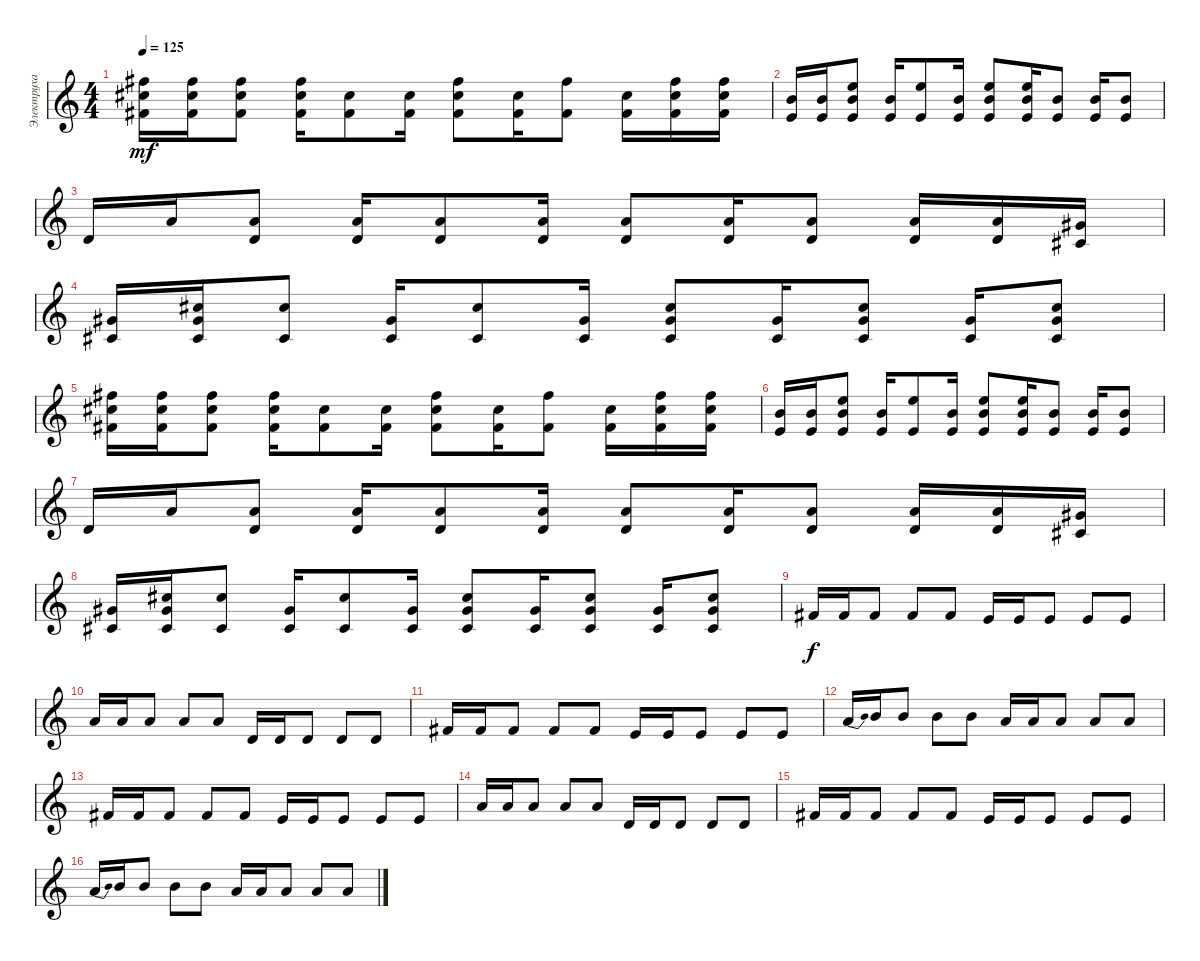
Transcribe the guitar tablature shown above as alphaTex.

\track ("Электруха" "Электруха") {instrument overdrivenguitar}
\staff {score}
\tuning (E4 B3 G3 D3 A2 E2) {hide}
\ts (4 4)
\tempo 125
\clef g2
\ks c
(11.3 11.4 9.5).16{dy mf} (11.3 11.4 9.5).16 (11.3 11.4 9.5).8 (11.3 11.4 9.5).16 (11.4 9.5).8 (11.4 9.5).16 (11.3 11.4 9.5).8 (11.4 9.5).16 (11.3 9.5).8 (11.4 9.5).16 (11.3 11.4 9.5).16 (11.3 11.4 9.5).16 |
(9.4 7.5).16 (9.4 7.5).16 (9.3 9.4 7.5).8 (9.4 7.5).16 (9.3 7.5).8 (9.4 7.5).16 (9.3 9.4 7.5).8 (9.3 9.4 7.5).16 (9.4 7.5).8 (9.4 7.5).16 (9.4 7.5).8 |
5.5.16 7.4.16 (7.4 5.5).8 (7.4 5.5).16 (7.4 5.5).8 (7.4 5.5).16 (7.4 5.5).8 (7.4 5.5).16 (7.4 5.5).8 (7.4 5.5).16 (7.4 5.5).16 (6.4 4.5).16 |
(6.4 4.5).16 (6.3 6.4 4.5).16 (6.3 4.5).8 (6.4 4.5).16 (6.3 4.5).8 (6.4 4.5).16 (6.3 6.4 4.5).8 (6.4 4.5).16 (6.3 6.4 4.5).8 (6.4 4.5).16 (6.3 6.4 4.5).8 |
(11.3 11.4 9.5).16 (11.3 11.4 9.5).16 (11.3 11.4 9.5).8 (11.3 11.4 9.5).16 (11.4 9.5).8 (11.4 9.5).16 (11.3 11.4 9.5).8 (11.4 9.5).16 (11.3 9.5).8 (11.4 9.5).16 (11.3 11.4 9.5).16 (11.3 11.4 9.5).16 |
(9.4 7.5).16 (9.4 7.5).16 (9.3 9.4 7.5).8 (9.4 7.5).16 (9.3 7.5).8 (9.4 7.5).16 (9.3 9.4 7.5).8 (9.3 9.4 7.5).16 (9.4 7.5).8 (9.4 7.5).16 (9.4 7.5).8 |
5.5.16 7.4.16 (7.4 5.5).8 (7.4 5.5).16 (7.4 5.5).8 (7.4 5.5).16 (7.4 5.5).8 (7.4 5.5).16 (7.4 5.5).8 (7.4 5.5).16 (7.4 5.5).16 (6.4 4.5).16 |
(6.4 4.5).16 (6.3 6.4 4.5).16 (6.3 4.5).8 (6.4 4.5).16 (6.3 4.5).8 (6.4 4.5).16 (6.3 6.4 4.5).8 (6.4 4.5).16 (6.3 6.4 4.5).8 (6.4 4.5).16 (6.3 6.4 4.5).8 |
9.5.16{dy f} 9.5.16 9.5.8 9.5.8 9.5.8 7.5.16 7.5.16 7.5.8 7.5.8 7.5.8 |
12.5.16 12.5.16 12.5.8 12.5.8 12.5.8 10.6.16 10.6.16 10.6.8 10.6.8 10.6.8 |
9.5.16 9.5.16 9.5.8 9.5.8 9.5.8 7.5.16 7.5.16 7.5.8 7.5.8 7.5.8 |
12.5{be (bend 0 0 60 4)}.16 14.5.16 14.5.8 14.5.8 14.5.8 12.5.16 12.5.16 12.5.8 12.5.8 12.5.8 |
9.5.16 9.5.16 9.5.8 9.5.8 9.5.8 7.5.16 7.5.16 7.5.8 7.5.8 7.5.8 |
12.5.16 12.5.16 12.5.8 12.5.8 12.5.8 10.6.16 10.6.16 10.6.8 10.6.8 10.6.8 |
9.5.16 9.5.16 9.5.8 9.5.8 9.5.8 7.5.16 7.5.16 7.5.8 7.5.8 7.5.8 |
12.5{be (bend 0 0 60 4)}.16 14.5.16 14.5.8 14.5.8 14.5.8 12.5.16 12.5.16 12.5.8 12.5.8 12.5.8
